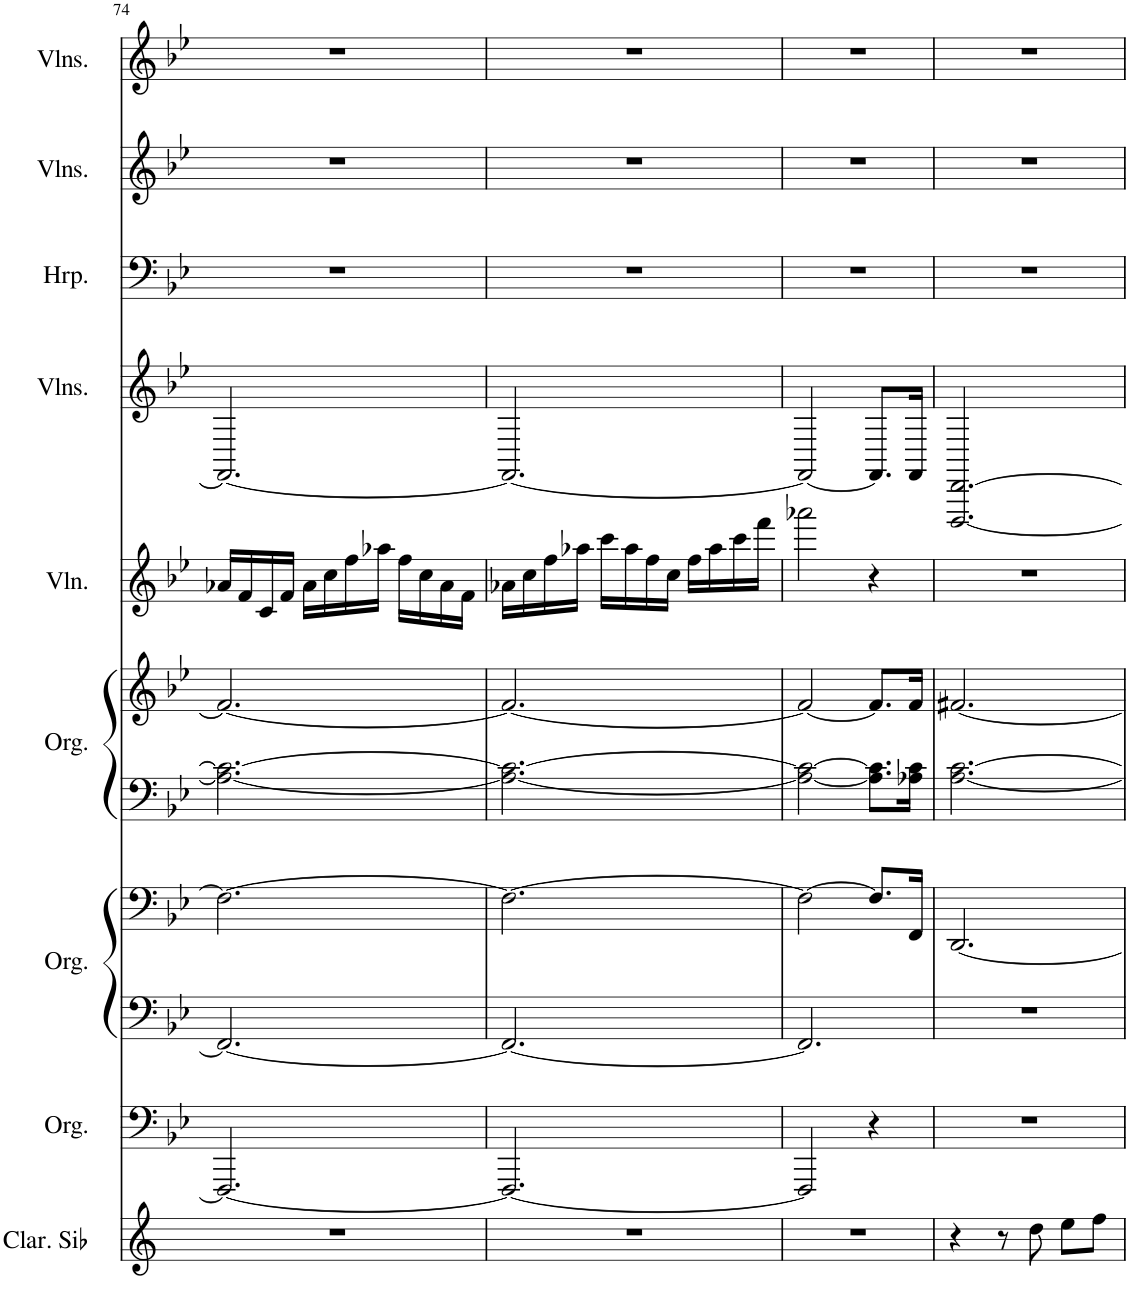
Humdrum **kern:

**kern	**kern	**kern	**kern	**kern	**kern	**kern	**kern	**kern	**kern	**kern
*part9	*part8	*part7	*part7	*part6	*part6	*part5	*part4	*part3	*part2	*part1
*staff11	*staff10	*staff9	*staff8	*staff7	*staff6	*staff5	*staff4	*staff3	*staff2	*staff1
*I"Clarinette en Sib	*I"Orgue, ChurchOrgan	*I"Orgue, ChurchOrgan	*	*I"Orgue, ChurchOrgan	*	*I"Violon,  Solo Violin	*I"Violons, StrEnsmbl 2	*I"Harpe, Pizz Strings	*I"Violons, StrEnsmbl 2	*I"Violons, StrEnsmbl 1
*I'Clar. Sib	*I'Org.	*I'Org.	*	*I'Org.	*	*I'Vln.	*I'Vlns.	*I'Hrp.	*I'Vlns.	*I'Vlns.
!!LO:PB:g=z
*clefG2	*clefF4	*clefF4	*clefF4	*clefF4	*clefG2	*clefG2	*clefG2	*clefF4	*clefG2	*clefG2
*Trd1c2	*	*	*	*	*	*	*	*	*	*
*k[]	*k[b-e-]	*k[b-e-]	*k[b-e-]	*k[b-e-]	*k[b-e-]	*k[b-e-]	*k[b-e-]	*k[b-e-]	*k[b-e-]	*k[b-e-]
*M3/4	*M3/4	*M3/4	*M3/4	*M3/4	*M3/4	*M3/4	*M3/4	*M3/4	*M3/4	*M3/4
=74	=74	=74	=74	=74	=74	=74	=74	=74	=74	=74
2.r	2.FFF/_	2.FF/_	2.F\_	2.A-\_ 2.c\_	2.f/_	16a-X/LL	2.FF/_	2.r	2.r	2.r
.	.	.	.	.	.	16f/	.	.	.	.
.	.	.	.	.	.	16c/	.	.	.	.
.	.	.	.	.	.	16f/JJ	.	.	.	.
.	.	.	.	.	.	16a-\LL	.	.	.	.
.	.	.	.	.	.	16cc\	.	.	.	.
.	.	.	.	.	.	16ff\	.	.	.	.
.	.	.	.	.	.	16aa-X\JJ	.	.	.	.
.	.	.	.	.	.	16ff\LL	.	.	.	.
.	.	.	.	.	.	16cc\	.	.	.	.
.	.	.	.	.	.	16a-\	.	.	.	.
.	.	.	.	.	.	16f\JJ	.	.	.	.
=75	=75	=75	=75	=75	=75	=75	=75	=75	=75	=75
2.r	2.FFF/_	2.FF/_	2.F\_	2.A-\_ 2.c\_	2.f/_	16a-X\LL	2.FF/_	2.r	2.r	2.r
.	.	.	.	.	.	16cc\	.	.	.	.
.	.	.	.	.	.	16ff\	.	.	.	.
.	.	.	.	.	.	16aa-X\JJ	.	.	.	.
.	.	.	.	.	.	16ccc\LL	.	.	.	.
.	.	.	.	.	.	16aa-\	.	.	.	.
.	.	.	.	.	.	16ff\	.	.	.	.
.	.	.	.	.	.	16cc\JJ	.	.	.	.
.	.	.	.	.	.	16ff\LL	.	.	.	.
.	.	.	.	.	.	16aa-\	.	.	.	.
.	.	.	.	.	.	16ccc\	.	.	.	.
.	.	.	.	.	.	16fff\JJ	.	.	.	.
=76	=76	=76	=76	=76	=76	=76	=76	=76	=76	=76
2.r	2FFF/]	2.FF/]	2F\_	2A-\_ 2c\_	2f/_	2aaa-X\	2FF/_	2.r	2.r	2.r
.	4r	.	8.F/L]	8.A-\] 8.c\]L	8.f/L]	4r	8.FF/L]	.	.	.
.	.	.	16FF/Jk	16A-X\ 16c\Jk	16f/Jk	.	16FF/Jk	.	.	.
=77	=77	=77	=77	=77	=77	=77	=77	=77	=77	=77
4r	2.r	2.r	[2.DD/	[2.A\ [2.c\	[2.f#X/	2.r	[2.DDD/ [2.DD/	2.r	2.r	2.r
8r	.	.	.	.	.	.	.	.	.	.
8dd\	.	.	.	.	.	.	.	.	.	.
8ee\L	.	.	.	.	.	.	.	.	.	.
8ff\J	.	.	.	.	.	.	.	.	.	.
=	=	=	=	=	=	=	=	=	=	=
*-	*-	*-	*-	*-	*-	*-	*-	*-	*-	*-
